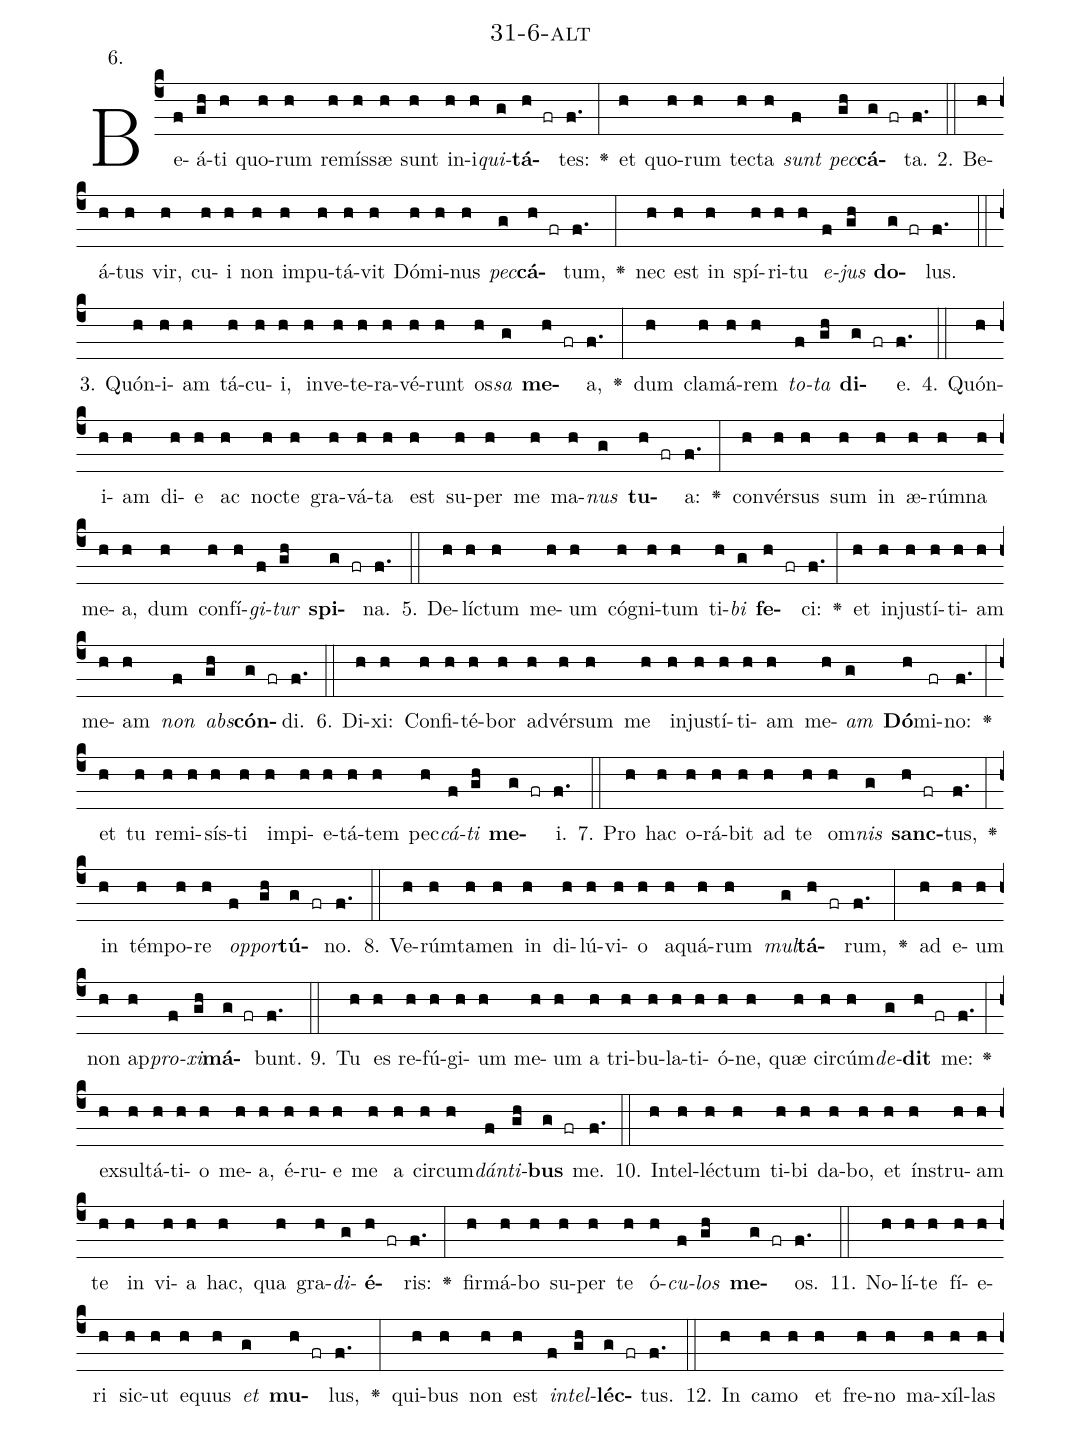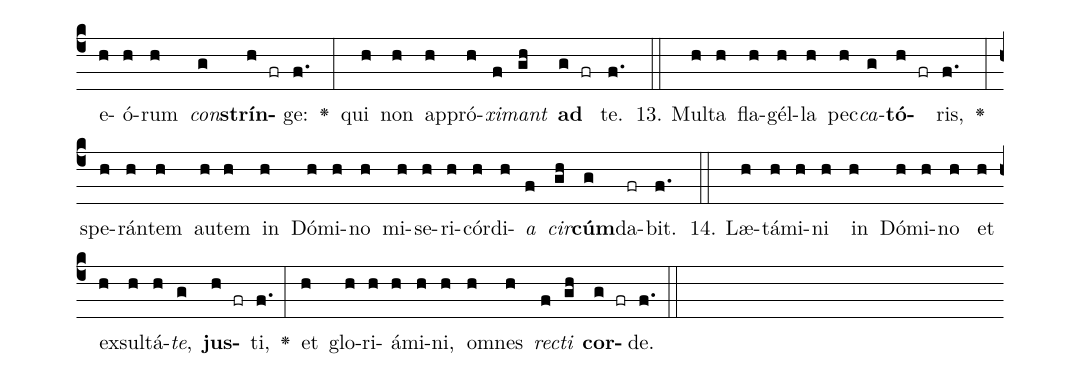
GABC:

name: 31-6-alt;
annotation: 6.;
%%
(c4)Be(f)á(gh)ti(h) quo(h)rum(h) re(h)mís(h)sæ(h) sunt(h) in(h)i(h)<i>qui</i>(g)<b>tá</b>(h fr)tes:(f.) <v>\greheightstar</v>(:) et(h) quo(h)rum(h) tec(h)ta(h) <i>sunt</i>(f) <i>pec</i>(gh)<b>cá</b>(g fr)ta.(f.) (::)
2. Be(h)á(h)tus(h) vir,(h) cu(h)i(h) non(h) im(h)pu(h)tá(h)vit(h) Dó(h)mi(h)nus(h) <i>pec</i>(g)<b>cá</b>(h fr)tum,(f.) <v>\greheightstar</v>(:) nec(h) est(h) in(h) spí(h)ri(h)tu(h) <i>e</i>(f)<i>jus</i>(gh) <b>do</b>(g fr)lus.(f.) (::)
3. Quón(h)i(h)am(h) tá(h)cu(h)i,(h) in(h)ve(h)te(h)ra(h)vé(h)runt(h) os(h)<i>sa</i>(g) <b>me</b>(h fr)a,(f.) <v>\greheightstar</v>(:) dum(h) cla(h)má(h)rem(h) <i>to</i>(f)<i>ta</i>(gh) <b>di</b>(g fr)e.(f.) (::)
4. Quón(h)i(h)am(h) di(h)e(h) ac(h) noc(h)te(h) gra(h)vá(h)ta(h) est(h) su(h)per(h) me(h) ma(h)<i>nus</i>(g) <b>tu</b>(h fr)a:(f.) <v>\greheightstar</v>(:) con(h)vér(h)sus(h) sum(h) in(h) æ(h)rúm(h)na(h) me(h)a,(h) dum(h) con(h)fí(h)<i>gi</i>(f)<i>tur</i>(gh) <b>spi</b>(g fr)na.(f.) (::)
5. De(h)líc(h)tum(h) me(h)um(h) có(h)gni(h)tum(h) ti(h)<i>bi</i>(g) <b>fe</b>(h fr)ci:(f.) <v>\greheightstar</v>(:) et(h) in(h)jus(h)tí(h)ti(h)am(h) me(h)am(h) <i>non</i>(f) <i>abs</i>(gh)<b>cón</b>(g fr)di.(f.) (::)
6. Di(h)xi:(h) Con(h)fi(h)té(h)bor(h) ad(h)vér(h)sum(h) me(h) in(h)jus(h)tí(h)ti(h)am(h) me(h)<i>am</i>(g) <b>Dó</b>(h)mi(fr)no:(f.) <v>\greheightstar</v>(:) et(h) tu(h) re(h)mi(h)sís(h)ti(h) im(h)pi(h)e(h)tá(h)tem(h) pec(h)<i>cá</i>(f)<i>ti</i>(gh) <b>me</b>(g fr)i.(f.) (::)
7. Pro(h) hac(h) o(h)rá(h)bit(h) ad(h) te(h) om(h)<i>nis</i>(g) <b>sanc</b>(h fr)tus,(f.) <v>\greheightstar</v>(:) in(h) tém(h)po(h)re(h) <i>op</i>(f)<i>por</i>(gh)<b>tú</b>(g fr)no.(f.) (::)
8. Ve(h)rúm(h)ta(h)men(h) in(h) di(h)lú(h)vi(h)o(h) a(h)quá(h)rum(h) <i>mul</i>(g)<b>tá</b>(h fr)rum,(f.) <v>\greheightstar</v>(:) ad(h) e(h)um(h) non(h) ap(h)<i>pro</i>(f)<i>xi</i>(gh)<b>má</b>(g fr)bunt.(f.) (::)
9. Tu(h) es(h) re(h)fú(h)gi(h)um(h) me(h)um(h) a(h) tri(h)bu(h)la(h)ti(h)ó(h)ne,(h) quæ(h) cir(h)cúm(h)<i>de</i>(g)<b>dit</b>(h fr) me:(f.) <v>\greheightstar</v>(:) ex(h)sul(h)tá(h)ti(h)o(h) me(h)a,(h) é(h)ru(h)e(h) me(h) a(h) cir(h)cum(h)<i>dán</i>(f)<i>ti</i>(gh)<b>bus</b>(g fr) me.(f.) (::)
10. In(h)tel(h)léc(h)tum(h) ti(h)bi(h) da(h)bo,(h) et(h) ín(h)stru(h)am(h) te(h) in(h) vi(h)a(h) hac,(h) qua(h) gra(h)<i>di</i>(g)<b>é</b>(h fr)ris:(f.) <v>\greheightstar</v>(:) fir(h)má(h)bo(h) su(h)per(h) te(h) ó(h)<i>cu</i>(f)<i>los</i>(gh) <b>me</b>(g fr)os.(f.) (::)
11. No(h)lí(h)te(h) fí(h)e(h)ri(h) sic(h)ut(h) e(h)quus(h) <i>et</i>(g) <b>mu</b>(h fr)lus,(f.) <v>\greheightstar</v>(:) qui(h)bus(h) non(h) est(h) <i>in</i>(f)<i>tel</i>(gh)<b>léc</b>(g fr)tus.(f.) (::)
12. In(h) ca(h)mo(h) et(h) fre(h)no(h) ma(h)xíl(h)las(h) e(h)ó(h)rum(h) <i>con</i>(g)<b>strín</b>(h fr)ge:(f.) <v>\greheightstar</v>(:) qui(h) non(h) ap(h)pró(h)<i>xi</i>(f)<i>mant</i>(gh) <b>ad</b>(g fr) te.(f.) (::)
13. Mul(h)ta(h) fla(h)gél(h)la(h) pec(h)<i>ca</i>(g)<b>tó</b>(h fr)ris,(f.) <v>\greheightstar</v>(:) spe(h)rán(h)tem(h) au(h)tem(h) in(h) Dó(h)mi(h)no(h) mi(h)se(h)ri(h)cór(h)di(h)<i>a</i>(f) <i>cir</i>(gh)<b>cúm</b>(g)da(fr)bit.(f.) (::)
14. Læ(h)tá(h)mi(h)ni(h) in(h) Dó(h)mi(h)no(h) et(h) ex(h)sul(h)tá(h)<i>te</i>,(g) <b>jus</b>(h fr)ti,(f.) <v>\greheightstar</v>(:) et(h) glo(h)ri(h)á(h)mi(h)ni,(h) om(h)nes(h) <i>rec</i>(f)<i>ti</i>(gh) <b>cor</b>(g fr)de.(f.) (::)
